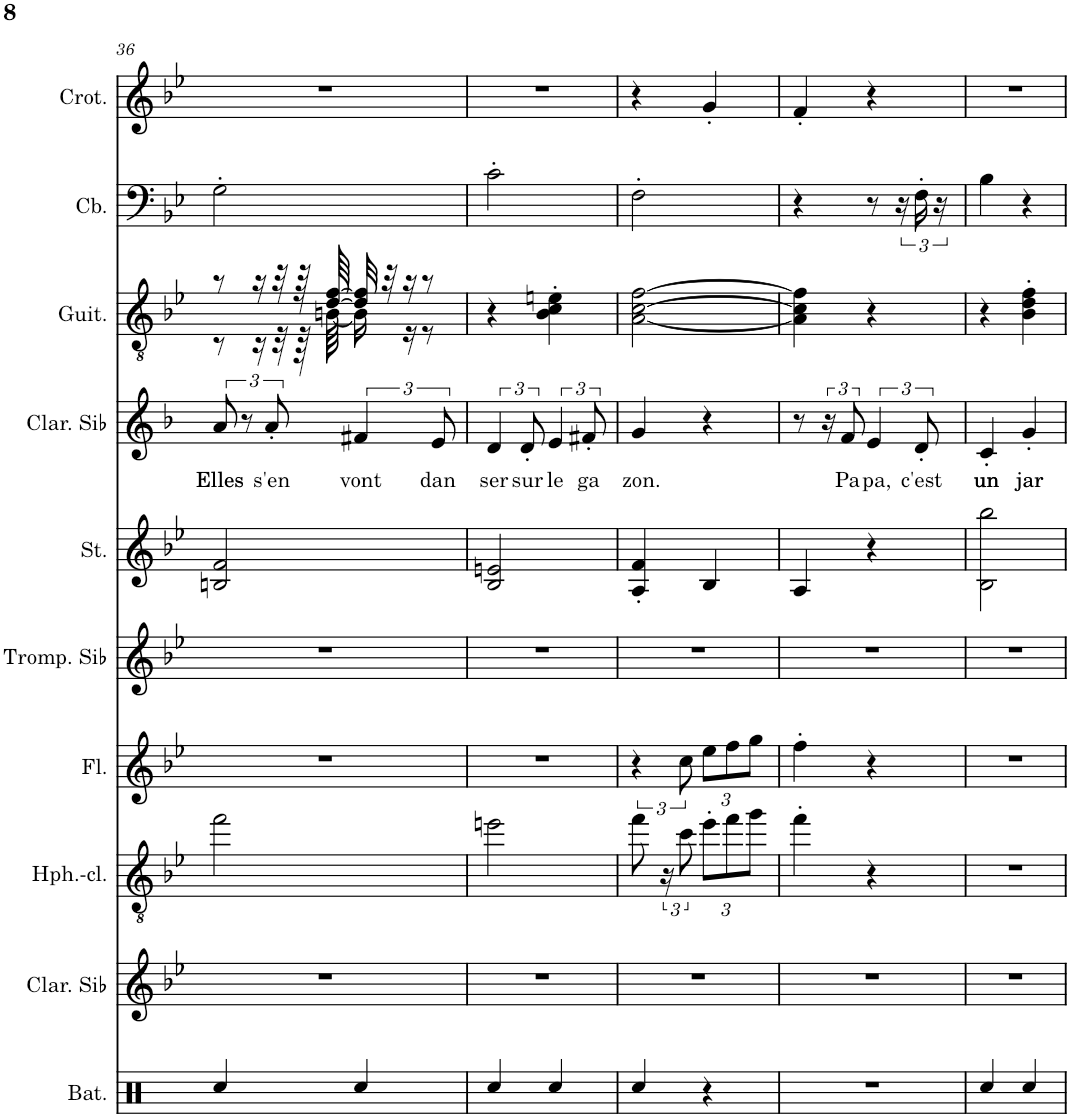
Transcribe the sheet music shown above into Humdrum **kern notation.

**kern	**kern	**kern	**kern	**kern	**kern	**kern	**text	**kern	**kern	**kern
*part10	*part9	*part8	*part7	*part6	*part5	*part4	*part4	*part3	*part2	*part1
*staff10	*staff9	*staff8	*staff7	*staff6	*staff5	*staff4	*staff4	*staff3	*staff2	*staff1
*I"Batterie	*I"Clarinette en Sib	*I"Clarinette-Heckelphone	*I"Flûte	*I"Trompette en Sib	*I"Cordes	*I"Clarinette en Sib	*	*I"Guitare classique	*I"Contrebasse	*I"Crotales
*I'Bat.	*I'Clar. Sib	*	*I'Fl.	*I'Tromp. Sib	*	*I'Clar. Sib	*	*I'Guit.	*I'Cb.	*I'Crot.
!!LO:PB:g=z
*clefX	*clefG2	*clefGv2	*clefG2	*clefG2	*clefF4	*clefG2	*	*clefGv2	*clefF4	*clefG2
*	*Trd1c2	*	*	*Trd1c2	*	*Trd1c2	*	*	*Trd7c12	*Trd-14c-24
*k[]	*k[b-e-]	*k[b-e-]	*k[b-e-]	*k[b-e-]	*k[b-e-]	*k[b-]	*	*k[b-e-]	*k[b-e-]	*k[b-e-]
*M2/4	*M2/4	*M2/4	*M2/4	*M2/4	*M2/4	*M2/4	*	*M2/4	*M2/4	*M2/4
=36	=36	=36	=36	=36	=36	=36	=36	=36	=36	=36
!	!	!	!	!	!	!	!LO:LY:b	!	!	!
*	*	*	*	*	*	*	*	*^	*	*
4Rcc/	2r	2ff\	2r	2r	2Bn/ 2f/	12a/	Elles	8r	8r	2G'\	2r
.	.	.	.	.	.	12r	.	.	.	.	.
.	.	.	.	.	.	.	.	16r	16r	.	.
!	!	!	!	!	!	!	!LO:LY:b	!	!	!	!
.	.	.	.	.	.	12a'/	s'en	.	.	.	.
.	.	.	.	.	.	.	.	32r	32r	.	.
.	.	.	.	.	.	.	.	64r	64r	.	.
.	.	.	.	.	.	.	.	[64d/ [64f/	[64Bn\	.	.
!	!	!	!	!	!	!	!LO:LY:b	!	!	!	!
4Rcc/	.	.	.	.	.	6f#X/	vont	32d/] 32f/]	16B\]	.	.
.	.	.	.	.	.	.	.	32r	.	.	.
.	.	.	.	.	.	.	.	16r	16r	.	.
.	.	.	.	.	.	.	.	8r	8r	.	.
!	!	!	!	!	!	!	!LO:LY:b	!	!	!	!
.	.	.	.	.	.	12e/	dan	.	.	.	.
*	*	*	*	*	*	*	*	*v	*v	*	*
=37	=37	=37	=37	=37	=37	=37	=37	=37	=37	=37
!	!	!	!	!	!	!	!LO:LY:b	!	!	!
4Rcc/	2r	2een\	2r	2r	2B-/ 2en/	6d/	ser	4r	2c'\	2r
!	!	!	!	!	!	!	!LO:LY:b	!	!	!
.	.	.	.	.	.	12d'/	sur	.	.	.
!	!	!	!	!	!	!	!LO:LY:b	!	!	!
4Rcc/	.	.	.	.	.	6e/	le	4B-\' 4c\' 4en\'	.	.
!	!	!	!	!	!	!	!LO:LY:b	!	!	!
.	.	.	.	.	.	12f#X'/	ga	.	.	.
=38	=38	=38	=38	=38	=38	=38	=38	=38	=38	=38
!	!	!	!	!	!	!	!LO:LY:b	!	!	!
4Rcc/	2r	8ff\	6r	2r	4A/' 4f/'	4g/	zon.	[2A\ [2c\ [2f\	2F'\	4r
.	.	24r	.	.	.	.	.	.	.	.
.	.	12cc\	12cc\	.	.	.	.	.	.	.
*	*	*Xbrackettup	*Xbrackettup	*	*	*	*	*	*	*
4r	.	12ee-'\L	12ee-\L	.	4B-/	4r	.	.	.	4g'/
.	.	12ff\	12ff\	.	.	.	.	.	.	.
.	.	12gg\J	12gg\J	.	.	.	.	.	.	.
=39	=39	=39	=39	=39	=39	=39	=39	=39	=39	=39
2r	2r	4ff'\	4ff'\	2r	4A/	8r	.	4A\] 4c\] 4f\]	4r	4f'/
.	.	.	.	.	.	24r	.	.	.	.
!	!	!	!	!	!	!	!LO:LY:b	!	!	!
.	.	.	.	.	.	12f/	Pa	.	.	.
!	!	!	!	!	!	!	!LO:LY:b	!	!	!
.	.	4r	4r	.	4r	6e/	pa,	4r	8r	4r
.	.	.	.	.	.	.	.	.	24r	.
!	!	!	!	!	!	!	!LO:LY:b	!	!	!
.	.	.	.	.	.	12d'/	c'est	.	24F'\	.
.	.	.	.	.	.	.	.	.	24r	.
=40	=40	=40	=40	=40	=40	=40	=40	=40	=40	=40
!	!	!	!	!	!	!	!LO:LY:b	!	!	!
4Rcc/	2r	2r	2r	2r	2B-\ 2bb-\	4c'/	un	4r	4B-\	2r
!	!	!	!	!	!	!	!LO:LY:b	!	!	!
4Rcc/	.	.	.	.	.	4g'/	jar	4B-\' 4d\' 4f\'	4r	.
=	=	=	=	=	=	=	=	=	=	=
*-	*-	*-	*-	*-	*-	*-	*-	*-	*-	*-
